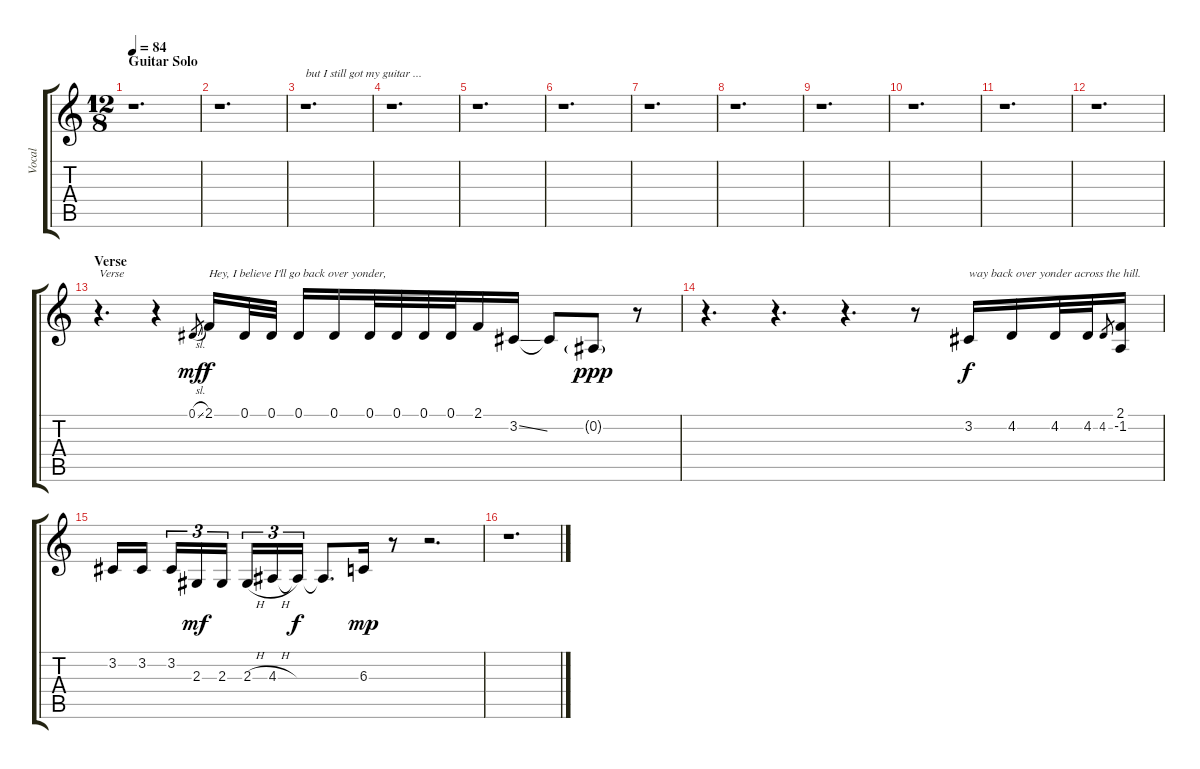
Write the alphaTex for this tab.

\track ("Vocal" "Vocal") {instrument flute}
\staff {score tabs}
\tuning (Eb4 Bb3 Gb3 Db3 Ab2 Eb2) {hide}
\ts (12 8)
\section ("" "Guitar Solo")
\tempo 84
\clef g2
\ks c
r.1{d dy mf} |
r.1{d} |
r.1{d txt "but I still got my guitar ..."} |
r.1{d} |
r.1{d} |
r.1{d} |
r.1{d} |
r.1{d} |
r.1{d} |
r.1{d} |
r.1{d} |
r.1{d} |
\section ("" "Verse")
r.4{d txt "Verse"} r.4 0.1{sl}.8{gr} 2.1.16{txt "Hey, I believe I'll go back over yonder," dy f} 0.1.32 0.1.32 0.1.16 0.1.16 0.1.32 0.1.32 0.1.32 0.1.32 2.1.16 3.2{ss}.16 3.2{t}.8 0.2{g}.8{dy ppp} r.8 |
r.4{d} r.4{d} r.4{d} r.8 3.2.16{txt "way back over yonder across the hill." dy f} 4.2.16 4.2.32 4.2.32 4.2.8{gr} (2.1 -1.2).16 |
3.2.16 3.2.16{beam splitsecondary} 3.2.16{tu (3 2)} 2.3.16{tu (3 2) dy mf} 2.3.16{tu (3 2) beam splitsecondary} 2.3{h}.16{tu (3 2)} 4.3{h}.16{tu (3 2)} 4.3{t}.16{tu (3 2) dy f} 4.3{t}.8{d} 6.3.16{dy mp} r.8 r.2{d} |
r.1{d}
